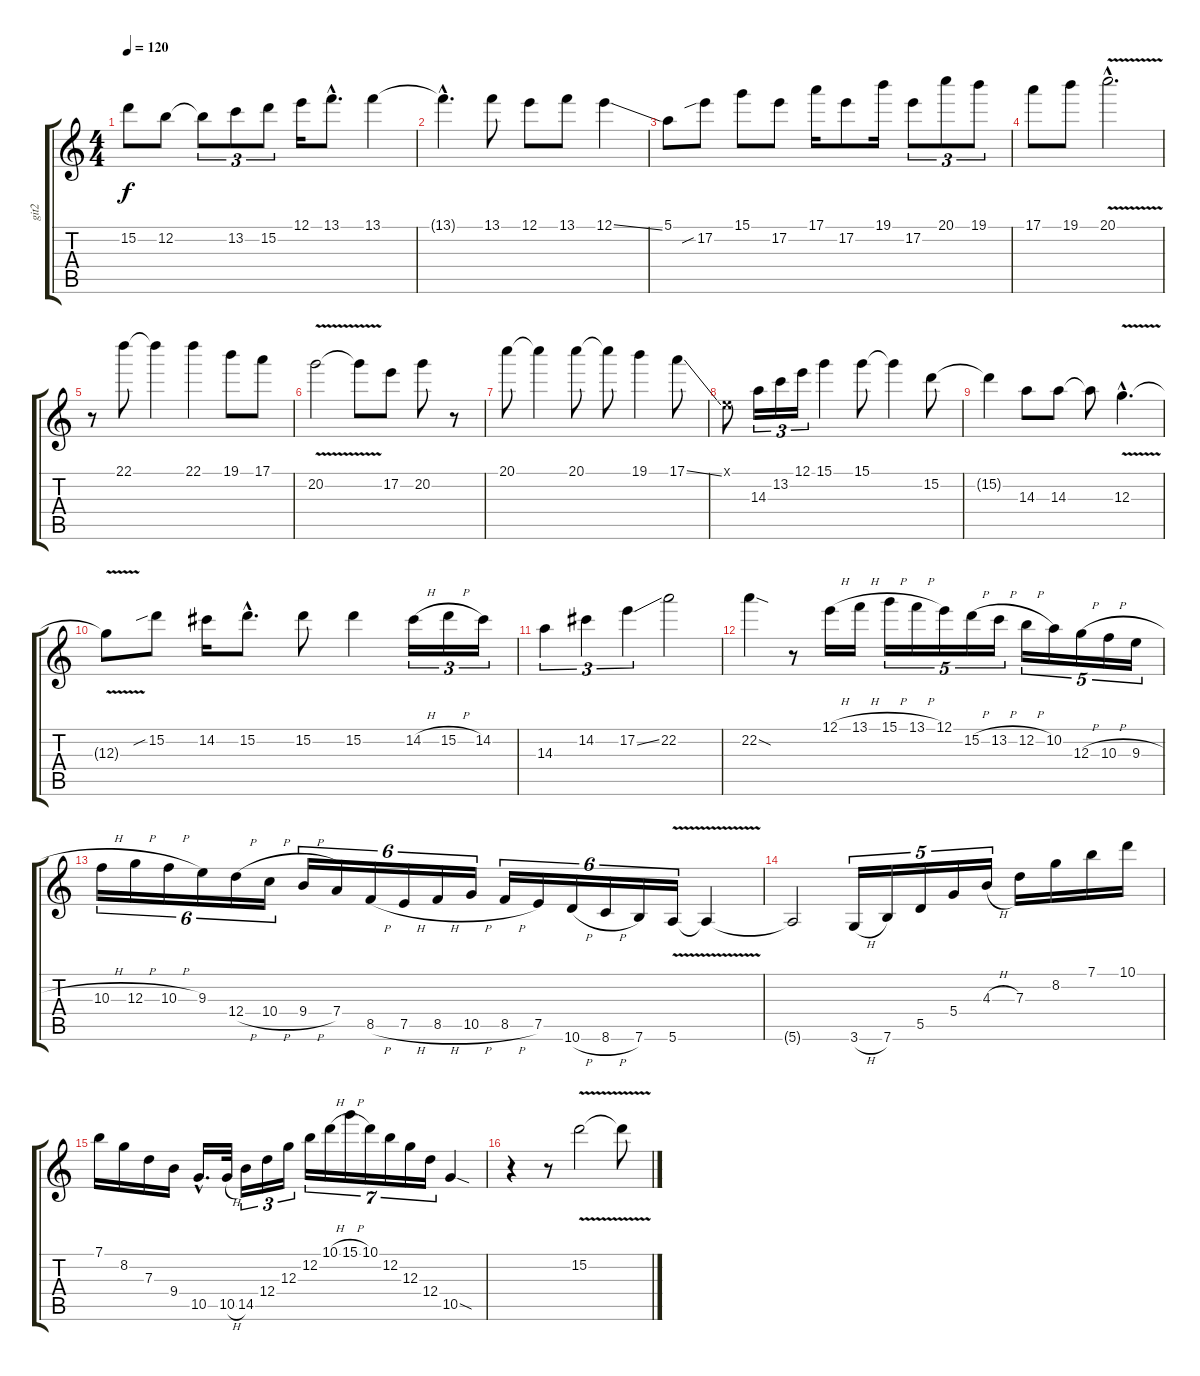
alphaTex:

\track ("git2" "git2") {instrument distortionguitar}
\staff {score tabs}
\tuning (E4 B3 G3 D3 A2 E2) {hide}
\ts (4 4)
\tempo 120
\clef g2
\ks c
15.2{t}.8{dy f} 12.2.8 12.2{t}.8{tu (3 2)} 13.2.8{tu (3 2)} 15.2.8{tu (3 2)} 12.1.16 13.1{hac}.8{d} 13.1.4 |
13.1{hac t}.4{d} 13.1.8 12.1.8 13.1.8 12.1{ss}.4 |
5.1.8 17.2{sib}.8 15.1.8 17.2.8 17.1.16 17.2.8 19.1.16 17.2.8{tu (3 2)} 20.1.8{tu (3 2)} 19.1.8{tu (3 2)} |
17.1.8 19.1.8 20.1{v hac}.2{d} |
r.8 22.1.8 22.1{t}.4 22.1.4 19.1.8 17.1.8 |
20.2{v}.2 20.2{t}.8 17.2.8 20.2.8 r.8 |
20.1.8 20.1{t}.4 20.1.8 20.1{t}.8 19.1.4 17.1{ss}.8 |
0.1{x}.8 14.3.16{tu (3 2)} 13.2.16{tu (3 2)} 12.1.16{tu (3 2)} 15.1.4 15.1.8 15.1{t}.4 15.2.8 |
15.2{t}.4 14.3.8 14.3.8 14.3{t}.8 12.3{v hac}.4{d} |
12.3{t}.8 15.2{sib}.8 14.2.16 15.2{hac}.8{d} 15.2.8 15.2.4 14.2{h}.16{tu (3 2)} 15.2{h}.16{tu (3 2)} 14.2.16{tu (3 2)} |
14.3.4{tu (3 2)} 14.2.4{tu (3 2)} 17.2{ss}.4{tu (3 2)} 22.2.2 |
22.2{sod}.4 r.8 12.1{h}.16 13.1{h}.16 15.1{h}.16{tu (5 4)} 13.1{h}.16{tu (5 4)} 12.1.16{tu (5 4)} 15.2{h}.16{tu (5 4)} 13.2{h}.16{tu (5 4)} 12.2{h}.16{tu (5 4)} 10.2.16{tu (5 4)} 12.3{h}.16{tu (5 4)} 10.3{h}.16{tu (5 4)} 9.3{h}.16{tu (5 4)} |
10.3{h}.16{tu (6 4)} 12.3{h}.16{tu (6 4)} 10.3{h}.16{tu (6 4)} 9.3.16{tu (6 4)} 12.4{h}.16{tu (6 4)} 10.4{h}.16{tu (6 4)} 9.4{h}.16{tu (6 4)} 7.4.16{tu (6 4)} 8.5{h}.16{tu (6 4)} 7.5{h}.16{tu (6 4)} 8.5{h}.16{tu (6 4)} 10.5{h}.16{tu (6 4)} 8.5{h}.16{tu (6 4)} 7.5.16{tu (6 4)} 10.6{h}.16{tu (6 4)} 8.6{h}.16{tu (6 4)} 7.6.16{tu (6 4)} 5.6{v}.16{tu (6 4)} 5.6{t}.4 |
5.6{t}.2 3.6{h}.16{tu (5 4)} 7.6.16{tu (5 4)} 5.5.16{tu (5 4)} 5.4.16{tu (5 4)} 4.3{h}.16{tu (5 4)} 7.3.16 8.2.16 7.1.16 10.1.16 |
7.1.16 8.2.16 7.3.16 9.4.16 10.5{hac}.16{d} 10.5{h}.32 14.5.16{tu (3 2)} 12.4.16{tu (3 2)} 12.3.16{tu (3 2)} 12.2.16{tu (7 4)} 10.1{h}.16{tu (7 4)} 15.1{h}.16{tu (7 4)} 10.1.16{tu (7 4)} 12.2.16{tu (7 4)} 12.3.16{tu (7 4)} 12.4.16{tu (7 4)} 10.5{sod}.4 |
r.4 r.8 15.2{v}.2 15.2{t}.8
